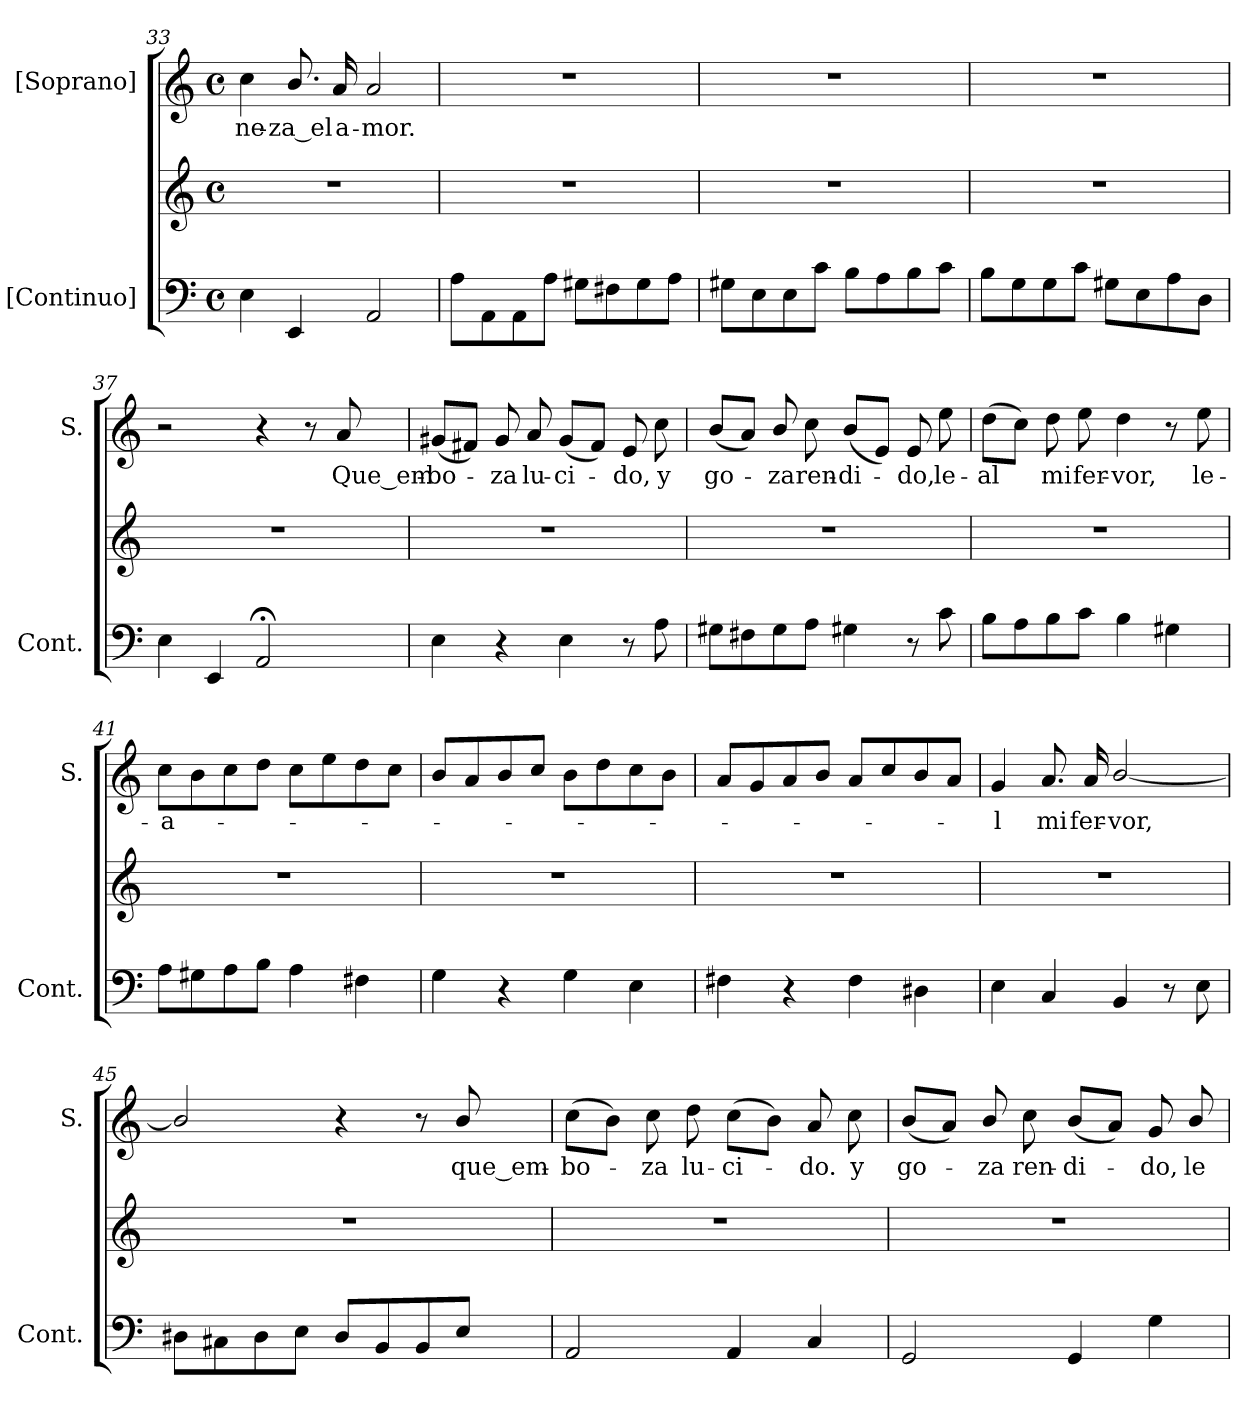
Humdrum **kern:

**kern	**kern	**kern	**text
*part2	*part2	*part1	*part1
*staff3	*staff2	*staff1	*staff1
*I"[Continuo]	*	*I"[Soprano]	*
*I'Cont.	*	*I'S.	*
*clefF4	*clefG2	*clefG2	*
*k[]	*k[]	*k[]	*
*C:	*C:	*C:	*
*M4/4	*M4/4	*M4/4	*
*met(c)	*met(c)	*met(c)	*
=33	=33	=33	=33
!	!	!	!LO:LY:b:color=#000000
4Ei\	1r	4cci\	-ne-
!	!	!	!LO:LY:b:color=#000000
4EEi/	.	8.bi/	-za_el
!	!	!	!LO:LY:b:color=#000000
.	.	16ai/	a-
!	!	!	!LO:LY:b:color=#000000
2AAi/	.	2ai/	-mor.
=34	=34	=34	=34
8Ai\L	1r	1r	.
8AAi\	.	.	.
8AAi\	.	.	.
8Ai\J	.	.	.
8G#Xi\L	.	.	.
8F#Xi\	.	.	.
8G#i\	.	.	.
8Ai\J	.	.	.
=35	=35	=35	=35
8G#Xi\L	1r	1r	.
8Ei\	.	.	.
8Ei\	.	.	.
8ci\J	.	.	.
8Bi\L	.	.	.
8Ai\	.	.	.
8Bi\	.	.	.
8ci\J	.	.	.
=36	=36	=36	=36
8Bi\L	1r	1r	.
8Gi\	.	.	.
8Gi\	.	.	.
8ci\J	.	.	.
8G#Xi\L	.	.	.
8Ei\	.	.	.
8Ai\	.	.	.
8Di\J	.	.	.
!!LO:LB:g=z
=37	=37	=37	=37
4Ei\	1r	2r	.
4EEi/	.	.	.
2AA;i/	.	4r	.
.	.	8r	.
!	!	!	!LO:LY:b:color=#000000
.	.	8ai/	Que_em-
=38	=38	=38	=38
!	!	!	!LO:LY:b:color=#000000
4Ei\	1r	(8g#Xi/L	-bo-
.	.	8f#Xi/J)	.
!	!	!	!LO:LY:b:color=#000000
4r	.	8g#i/	-za
!	!	!	!LO:LY:b:color=#000000
.	.	8ai/	lu-
!	!	!	!LO:LY:b:color=#000000
4Ei\	.	(8g#i/L	-ci-
.	.	8f#i/J)	.
!	!	!	!LO:LY:b:color=#000000
8r	.	8ei/	-do,
!	!	!	!LO:LY:b:color=#000000
8Ai\	.	8cci\	y
=39	=39	=39	=39
!	!	!	!LO:LY:b:color=#000000
8G#Xi\L	1r	(8bi/L	go-
8F#Xi\	.	8ai/J)	.
!	!	!	!LO:LY:b:color=#000000
8G#i\	.	8bi/	-za
!	!	!	!LO:LY:b:color=#000000
8Ai\J	.	8cci\	ren-
!	!	!	!LO:LY:b:color=#000000
4G#Xi\	.	(8bi/L	-di-
.	.	8ei/J)	.
!	!	!	!LO:LY:b:color=#000000
8r	.	8ei/	-do,
!	!	!	!LO:LY:b:color=#000000
8ci\	.	8eei\	le-
=40	=40	=40	=40
!	!	!	!LO:LY:b:color=#000000
8Bi\L	1r	(8ddi\L	-al
8Ai\	.	8cci\J)	.
!	!	!	!LO:LY:b:color=#000000
8Bi\	.	8ddi\	mi
!	!	!	!LO:LY:b:color=#000000
8ci\J	.	8eei\	fer-
!	!	!	!LO:LY:b:color=#000000
4Bi\	.	4ddi\	-vor,
4G#Xi\	.	8r	.
!	!	!	!LO:LY:b:color=#000000
.	.	8eei\	le-
=41	=41	=41	=41
!	!	!	!LO:LY:b:color=#000000
8Ai\L	1r	8cci\L	-a-
8G#Xi\	.	8bi\	.
8Ai\	.	8cci\	.
8Bi\J	.	8ddi\J	.
4Ai\	.	8cci\L	.
.	.	8eei\	.
4F#Xi\	.	8ddi\	.
.	.	8cci\J	.
!!LO:LB:g=z
=42	=42	=42	=42
4Gi\	1r	8bi/L	.
.	.	8ai/	.
4r	.	8bi/	.
.	.	8cci/J	.
4Gi\	.	8bi\L	.
.	.	8ddi\	.
4Ei\	.	8cci\	.
.	.	8bi\J	.
=43	=43	=43	=43
4F#Xi\	1r	8ai/L	.
.	.	8gi/	.
4r	.	8ai/	.
.	.	8bi/J	.
4F#i\	.	8ai/L	.
.	.	8cci/	.
4D#Xi\	.	8bi/	.
.	.	8ai/J	.
=44	=44	=44	=44
!	!	!	!LO:LY:b:color=#000000
4Ei\	1r	4gi/	-l
!	!	!	!LO:LY:b:color=#000000
4Ci/	.	8.ai/	mi
!	!	!	!LO:LY:b:color=#000000
.	.	16ai/	fer-
!	!	!	!LO:LY:b:color=#000000
4BBi/	.	[2bi/	-vor,
8r	.	.	.
8Ei\	.	.	.
=45	=45	=45	=45
8D#Xi\L	1r	2bi/]	.
8C#Xi\	.	.	.
8D#i\	.	.	.
8Ei\J	.	.	.
8D#i/L	.	4r	.
8BBi/	.	.	.
8BBi/	.	8r	.
!	!	!	!LO:LY:b:color=#000000
8Ei/J	.	8bi/	que_em-
=46	=46	=46	=46
!	!	!	!LO:LY:b:color=#000000
2AAi/	1r	(8cci\L	-bo-
.	.	8bi\J)	.
!	!	!	!LO:LY:b:color=#000000
.	.	8cci\	-za
!	!	!	!LO:LY:b:color=#000000
.	.	8ddi\	lu-
!	!	!	!LO:LY:b:color=#000000
4AAi/	.	(8cci\L	-ci-
.	.	8bi\J)	.
!	!	!	!LO:LY:b:color=#000000
4Ci/	.	8ai/	-do.
!	!	!	!LO:LY:b:color=#000000
.	.	8cci\	y
!!LO:LB:g=z
=47	=47	=47	=47
!	!	!	!LO:LY:b:color=#000000
2GGi/	1r	(8bi/L	go-
.	.	8ai/J)	.
!	!	!	!LO:LY:b:color=#000000
.	.	8bi/	-za
!	!	!	!LO:LY:b:color=#000000
.	.	8cci\	ren-
!	!	!	!LO:LY:b:color=#000000
4GGi/	.	(8bi/L	-di-
.	.	8ai/J)	.
!	!	!	!LO:LY:b:color=#000000
4Gi\	.	8gi/	-do,
!	!	!	!LO:LY:b:color=#000000
.	.	8bi/	le-
=	=	=	=
*-	*-	*-	*-
